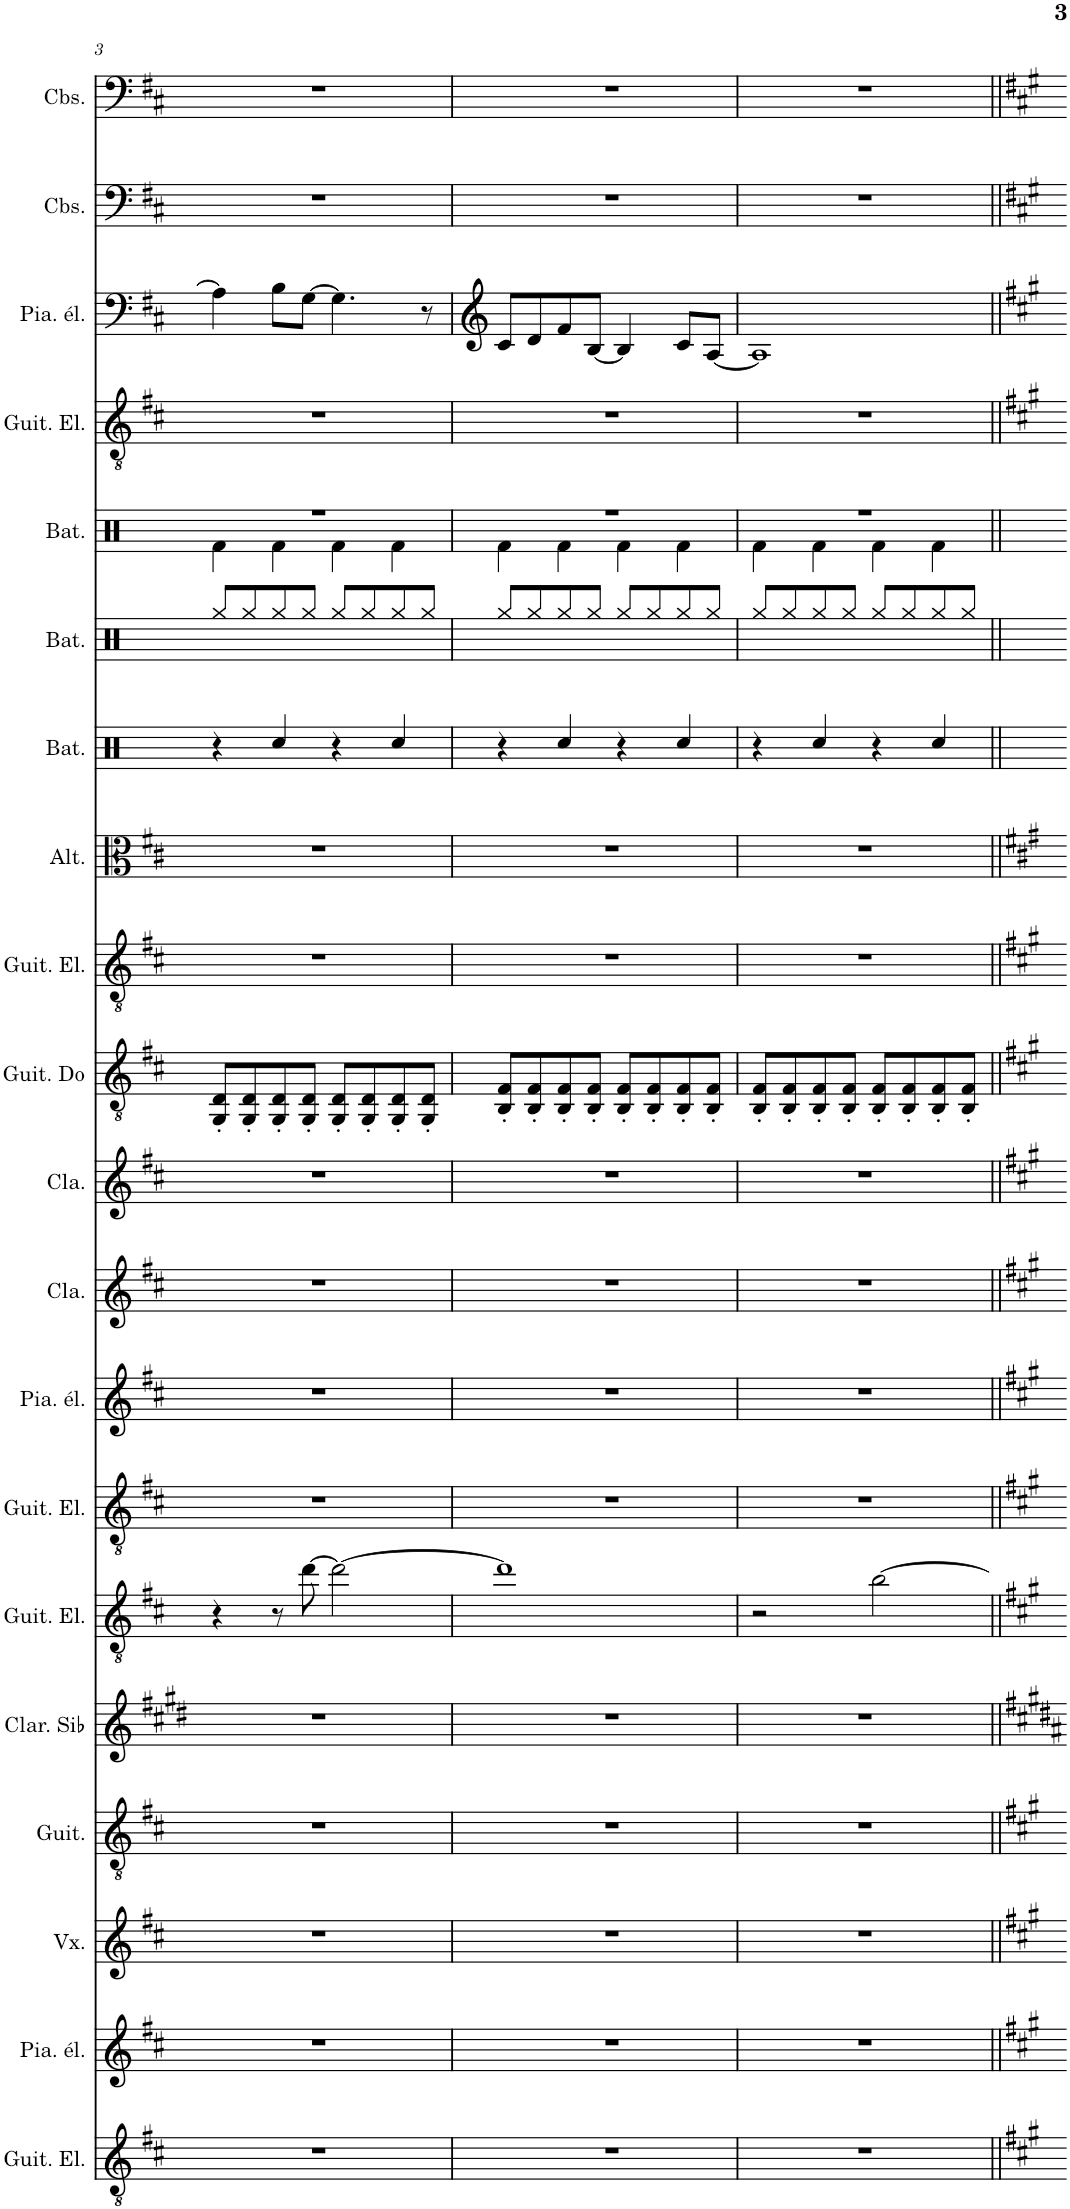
**kern	**kern	**kern	**kern	**kern	**kern	**kern	**kern	**kern	**kern	**kern	**kern	**kern	**kern	**kern	**kern	**kern	**kern	**kern	**kern
*part20	*part19	*part18	*part17	*part16	*part15	*part14	*part13	*part12	*part11	*part10	*part9	*part8	*part7	*part6	*part5	*part4	*part3	*part2	*part1
*staff20	*staff19	*staff18	*staff17	*staff16	*staff15	*staff14	*staff13	*staff12	*staff11	*staff10	*staff9	*staff8	*staff7	*staff6	*staff5	*staff4	*staff3	*staff2	*staff1
*I"Guitare électrique, Distortion Guitar	*I"Piano électrique, Electric Piano 2	*I"Voix, Voice Oohs	*I"Guitare acoustique, Acoustic Guitar (steel)	*I"Clarinette en Sib	*I"Guitare électrique, Distortion Guitar	*I"Guitare électrique, Guitar Harmonics	*I"Piano électrique, Electric Piano 2	*I"Clavecin, Harpsichord	*I"Clavecin, Harpsichord	*I"Guitare Contra, Electric Guitar (muted)	*I"Guitare électrique, Distortion Guitar	*I"Altos, String Ensemble 1	*I"Batterie	*I"Batterie	*I"Batterie	*I"Guitare électrique, Distortion Guitar	*I"Piano électrique, Electric Piano 2	*I"Contrebasses, String Ensemble 1	*I"Contrebasses, String Ensemble 1
*I'Guit. El.	*I'Pia. él.	*I'Vx.	*I'Guit.	*I'Clar. Sib	*I'Guit. El.	*I'Guit. El.	*I'Pia. él.	*I'Cla.	*I'Cla.	*	*I'Guit. El.	*I'Alt.	*I'Bat.	*I'Bat.	*I'Bat.	*I'Guit. El.	*I'Pia. él.	*I'Cbs.	*I'Cbs.
!!LO:PB:g=z
*clefGv2	*clefG2	*clefG2	*clefGv2	*clefG2	*clefGv2	*clefGv2	*clefG2	*clefG2	*clefG2	*clefGv2	*clefGv2	*clefC3	*clefX	*clefX	*clefX	*clefGv2	*clefF4	*clefF4	*clefF4
*	*	*	*	*Trd1c2	*	*	*	*	*	*	*	*	*	*	*	*	*	*Trd7c12	*Trd7c12
*k[f#c#]	*k[f#c#]	*k[f#c#]	*k[f#c#]	*k[f#c#g#d#]	*k[f#c#]	*k[f#c#]	*k[f#c#]	*k[f#c#]	*k[f#c#]	*k[f#c#]	*k[f#c#]	*k[f#c#]	*k[f#c#]	*k[f#c#]	*k[f#c#]	*k[f#c#]	*k[f#c#]	*k[f#c#]	*k[f#c#]
*M4/4	*M4/4	*M4/4	*M4/4	*M4/4	*M4/4	*M4/4	*M4/4	*M4/4	*M4/4	*M4/4	*M4/4	*M4/4	*M4/4	*M4/4	*M4/4	*M4/4	*M4/4	*M4/4	*M4/4
=3	=3	=3	=3	=3	=3	=3	=3	=3	=3	=3	=3	=3	=3	=3	=3	=3	=3	=3	=3
*	*	*	*	*	*	*	*	*	*	*	*	*	*	*	*^	*	*	*	*
1r	1r	1r	1r	1r	4r	1r	1r	1r	1r	8GG/' 8D/'L	1r	1r	4r	8Rgg/L	1r	4Rf\	1r	4A\]	1r	1r
.	.	.	.	.	.	.	.	.	.	8GG/' 8D/'	.	.	.	8Rgg/	.	.	.	.	.	.
.	.	.	.	.	8r	.	.	.	.	8GG/' 8D/'	.	.	4Rcc/	8Rgg/	.	4Rf\	.	8B\L	.	.
.	.	.	.	.	[8dd\	.	.	.	.	8GG/' 8D/'J	.	.	.	8Rgg/J	.	.	.	[8G\J	.	.
.	.	.	.	.	2dd\_	.	.	.	.	8GG/' 8D/'L	.	.	4r	8Rgg/L	.	4Rf\	.	4.G\]	.	.
.	.	.	.	.	.	.	.	.	.	8GG/' 8D/'	.	.	.	8Rgg/	.	.	.	.	.	.
.	.	.	.	.	.	.	.	.	.	8GG/' 8D/'	.	.	4Rcc/	8Rgg/	.	4Rf\	.	.	.	.
.	.	.	.	.	.	.	.	.	.	8GG/' 8D/'J	.	.	.	8Rgg/J	.	.	.	8r	.	.
=4	=4	=4	=4	=4	=4	=4	=4	=4	=4	=4	=4	=4	=4	=4	=4	=4	=4	=4	=4	=4
1r	1r	1r	1r	1r	1dd]	1r	1r	1r	1r	8BB/' 8F#/'L	1r	1r	4r	8Rgg/L	1r	4Rf\	1r	8c#/L	1r	1r
.	.	.	.	.	.	.	.	.	.	8BB/' 8F#/'	.	.	.	8Rgg/	.	.	.	8d/	.	.
.	.	.	.	.	.	.	.	.	.	8BB/' 8F#/'	.	.	4Rcc/	8Rgg/	.	4Rf\	.	8f#/	.	.
.	.	.	.	.	.	.	.	.	.	8BB/' 8F#/'J	.	.	.	8Rgg/J	.	.	.	[8B/J	.	.
.	.	.	.	.	.	.	.	.	.	8BB/' 8F#/'L	.	.	4r	8Rgg/L	.	4Rf\	.	4B/]	.	.
.	.	.	.	.	.	.	.	.	.	8BB/' 8F#/'	.	.	.	8Rgg/	.	.	.	.	.	.
.	.	.	.	.	.	.	.	.	.	8BB/' 8F#/'	.	.	4Rcc/	8Rgg/	.	4Rf\	.	8c#/L	.	.
.	.	.	.	.	.	.	.	.	.	8BB/' 8F#/'J	.	.	.	8Rgg/J	.	.	.	[8A/J	.	.
=5	=5	=5	=5	=5	=5	=5	=5	=5	=5	=5	=5	=5	=5	=5	=5	=5	=5	=5	=5	=5
1r	1r	1r	1r	1r	2r	1r	1r	1r	1r	8BB/' 8F#/'L	1r	1r	4r	8Rgg/L	1r	4Rf\	1r	1A]	1r	1r
.	.	.	.	.	.	.	.	.	.	8BB/' 8F#/'	.	.	.	8Rgg/	.	.	.	.	.	.
.	.	.	.	.	.	.	.	.	.	8BB/' 8F#/'	.	.	4Rcc/	8Rgg/	.	4Rf\	.	.	.	.
.	.	.	.	.	.	.	.	.	.	8BB/' 8F#/'J	.	.	.	8Rgg/J	.	.	.	.	.	.
.	.	.	.	.	[2b\	.	.	.	.	8BB/' 8F#/'L	.	.	4r	8Rgg/L	.	4Rf\	.	.	.	.
.	.	.	.	.	.	.	.	.	.	8BB/' 8F#/'	.	.	.	8Rgg/	.	.	.	.	.	.
.	.	.	.	.	.	.	.	.	.	8BB/' 8F#/'	.	.	4Rcc/	8Rgg/	.	4Rf\	.	.	.	.
.	.	.	.	.	.	.	.	.	.	8BB/' 8F#/'J	.	.	.	8Rgg/J	.	.	.	.	.	.
*	*	*	*	*	*	*	*	*	*	*	*	*	*	*	*v	*v	*	*	*	*
=||	=||	=||	=||	=||	=||	=||	=||	=||	=||	=||	=||	=||	=||	=||	=||	=||	=||	=||	=||
*-	*-	*-	*-	*-	*-	*-	*-	*-	*-	*-	*-	*-	*-	*-	*-	*-	*-	*-	*-
